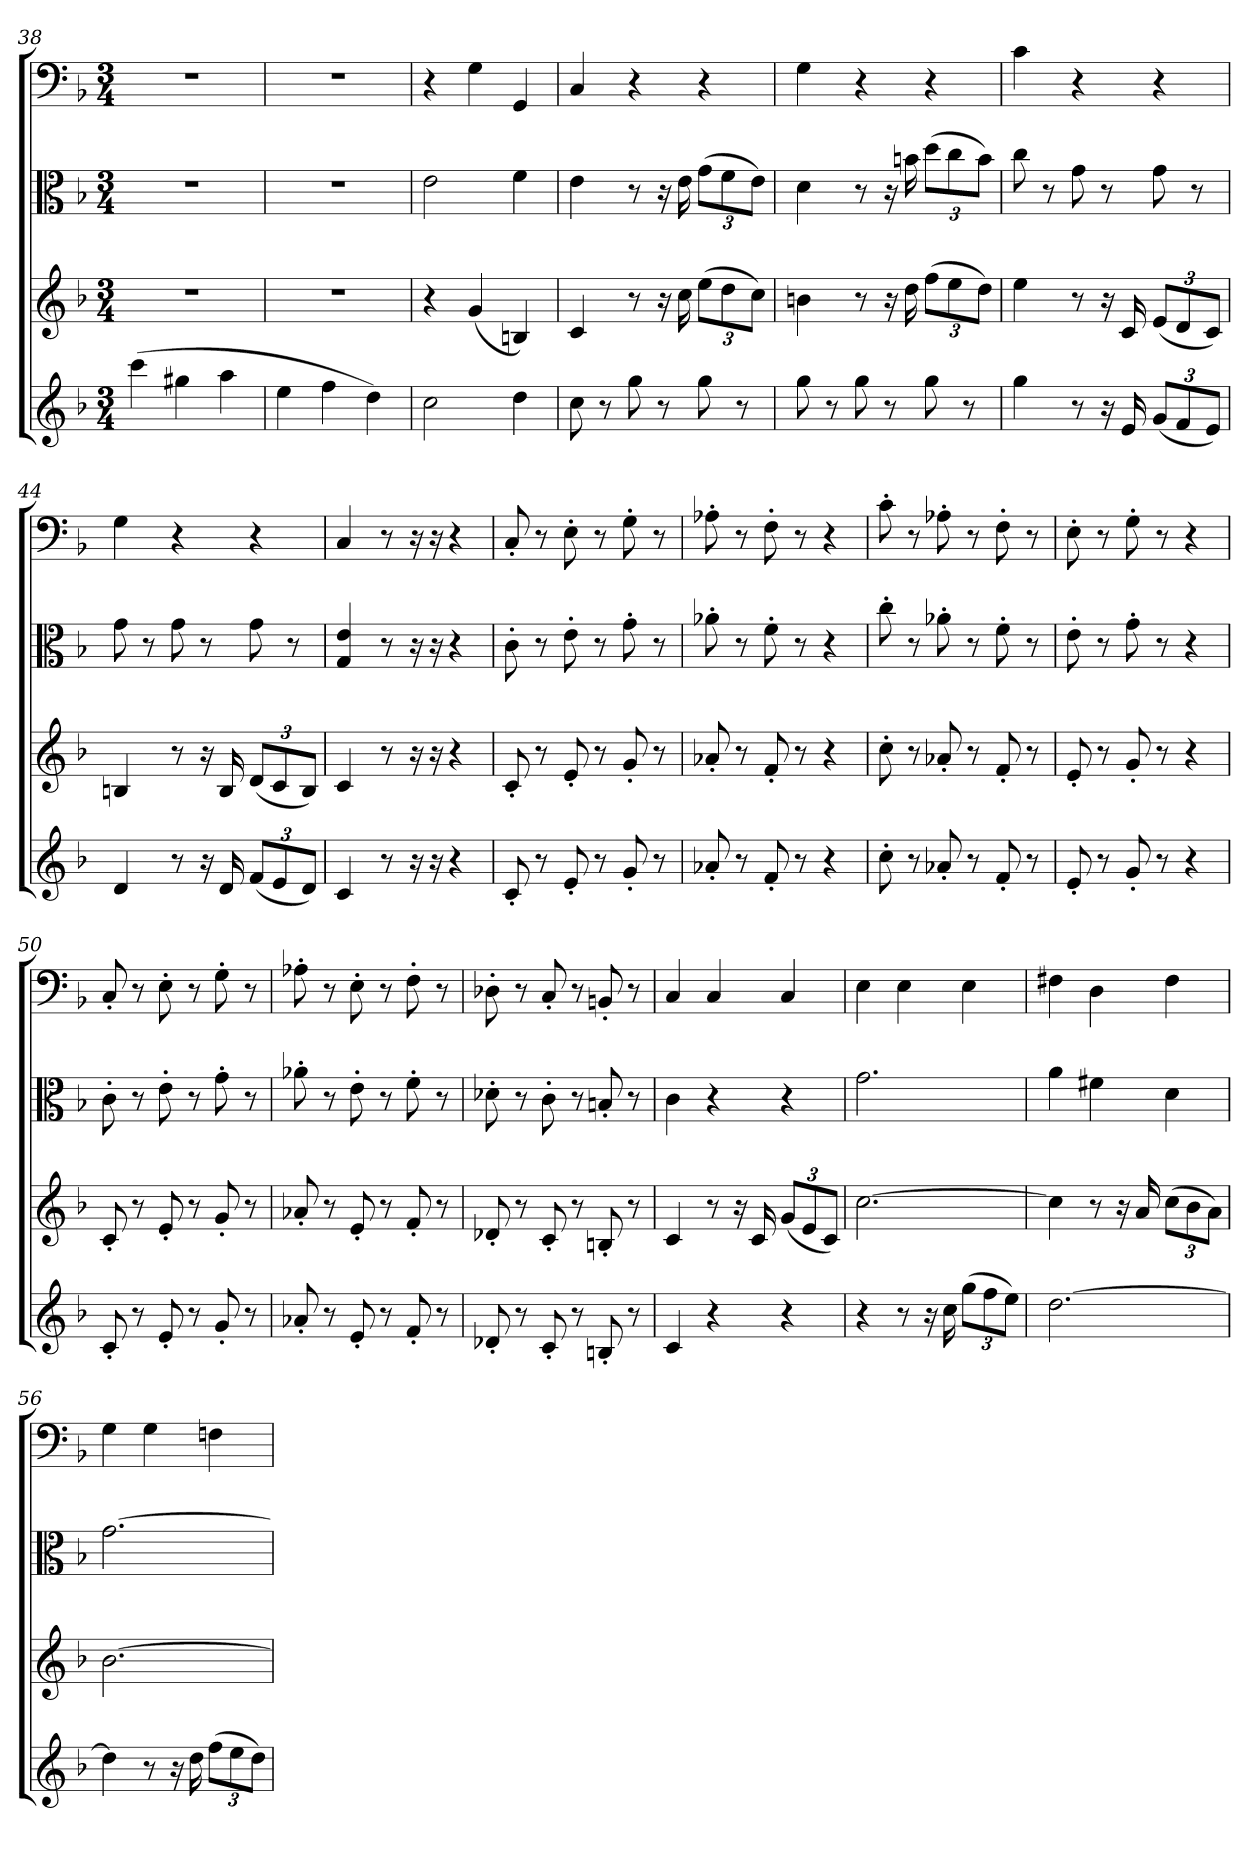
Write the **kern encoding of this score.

**kern	**kern	**kern	**kern
*part4	*part3	*part2	*part1
*staff4	*staff3	*staff2	*staff1
*clefG2	*clefG2	*clefC3	*clefF4
*k[b-]	*k[b-]	*k[b-]	*k[b-]
*F:	*F:	*F:	*F:
*M3/4	*M3/4	*M3/4	*M3/4
=38	=38	=38	=38
(4ccc	2.r	2.r	2.r
4gg#X	.	.	.
4aa	.	.	.
=39	=39	=39	=39
4ee	2.r	2.r	2.r
4ff	.	.	.
4dd)	.	.	.
=40	=40	=40	=40
2cc	4r	2e	4r
.	(4g	.	4G
4dd	4Bn)	4f	4GG
=41	=41	=41	=41
8cc	4c	4e	4C
8r	.	.	.
8gg	8r	8r	4r
8r	16r	16r	.
.	16cc	16e	.
8gg	(12ee\L	(12g\L	4r
.	12dd\	12f\	.
8r	.	.	.
.	12cc\J)	12e\J)	.
=42	=42	=42	=42
8gg	4bn	4d	4G
8r	.	.	.
8gg	8r	8r	4r
8r	16r	16r	.
.	16dd	16bn	.
8gg	(12ff\L	(12dd\L	4r
.	12ee\	12cc\	.
8r	.	.	.
.	12dd\J)	12b\J)	.
=43	=43	=43	=43
4gg	4ee	8cc	4c
.	.	8r	.
8r	8r	8g	4r
16r	16r	8r	.
16e	16c	.	.
(12g/L	(12e/L	8g	4r
12f/	12d/	.	.
.	.	8r	.
12e/J)	12c/J)	.	.
=44	=44	=44	=44
4d	4Bn	8g	4G
.	.	8r	.
8r	8r	8g	4r
16r	16r	8r	.
16d	16B	.	.
(12f/L	(12d/L	8g	4r
12e/	12c/	.	.
.	.	8r	.
12d/J)	12B/J)	.	.
=45	=45	=45	=45
4c	4c	4G 4e	4C
8r	8r	8r	8r
16r	16r	16r	16r
16r	16r	16r	16r
4r	4r	4r	4r
=46	=46	=46	=46
8c'	8c'	8c'	8C'
8r	8r	8r	8r
8e'	8e'	8e'	8E'
8r	8r	8r	8r
8g'	8g'	8g'	8G'
8r	8r	8r	8r
=47	=47	=47	=47
8a-X'	8a-X'	8a-X'	8A-X'
8r	8r	8r	8r
8f'	8f'	8f'	8F'
8r	8r	8r	8r
4r	4r	4r	4r
=48	=48	=48	=48
8cc'	8cc'	8cc'	8c'
8r	8r	8r	8r
8a-X'	8a-X'	8a-X'	8A-X'
8r	8r	8r	8r
8f'	8f'	8f'	8F'
8r	8r	8r	8r
=49	=49	=49	=49
8e'	8e'	8e'	8E'
8r	8r	8r	8r
8g'	8g'	8g'	8G'
8r	8r	8r	8r
4r	4r	4r	4r
=50	=50	=50	=50
8c'	8c'	8c'	8C'
8r	8r	8r	8r
8e'	8e'	8e'	8E'
8r	8r	8r	8r
8g'	8g'	8g'	8G'
8r	8r	8r	8r
=51	=51	=51	=51
8a-X'	8a-X'	8a-X'	8A-X'
8r	8r	8r	8r
8e'	8e'	8e'	8E'
8r	8r	8r	8r
8f'	8f'	8f'	8F'
8r	8r	8r	8r
=52	=52	=52	=52
8d-X'	8d-X'	8d-X'	8D-X'
8r	8r	8r	8r
8c'	8c'	8c'	8C'
8r	8r	8r	8r
8Bn'	8Bn'	8Bn'	8BBn'
8r	8r	8r	8r
=53	=53	=53	=53
4c	4c	4c	4C
4r	8r	4r	4C
.	16r	.	.
.	16c	.	.
4r	(12g/L	4r	4C
.	12e/	.	.
.	12c/J)	.	.
=54	=54	=54	=54
4r	[2.cc	2.g	4E
8r	.	.	4E
16r	.	.	.
16cc	.	.	.
(12gg\L	.	.	4E
12ff\	.	.	.
12ee\J)	.	.	.
=55	=55	=55	=55
[2.dd	4cc]	4a	4F#X
.	8r	4f#X	4D
.	16r	.	.
.	16a	.	.
.	(12cc\L	4d	4F#
.	12b-\	.	.
.	12a\J)	.	.
=56	=56	=56	=56
4dd]	[2.b-	[2.g	4G
8r	.	.	4G
16r	.	.	.
16dd	.	.	.
(12ff\L	.	.	4Fn
12ee\	.	.	.
12dd\J)	.	.	.
=	=	=	=
*-	*-	*-	*-
